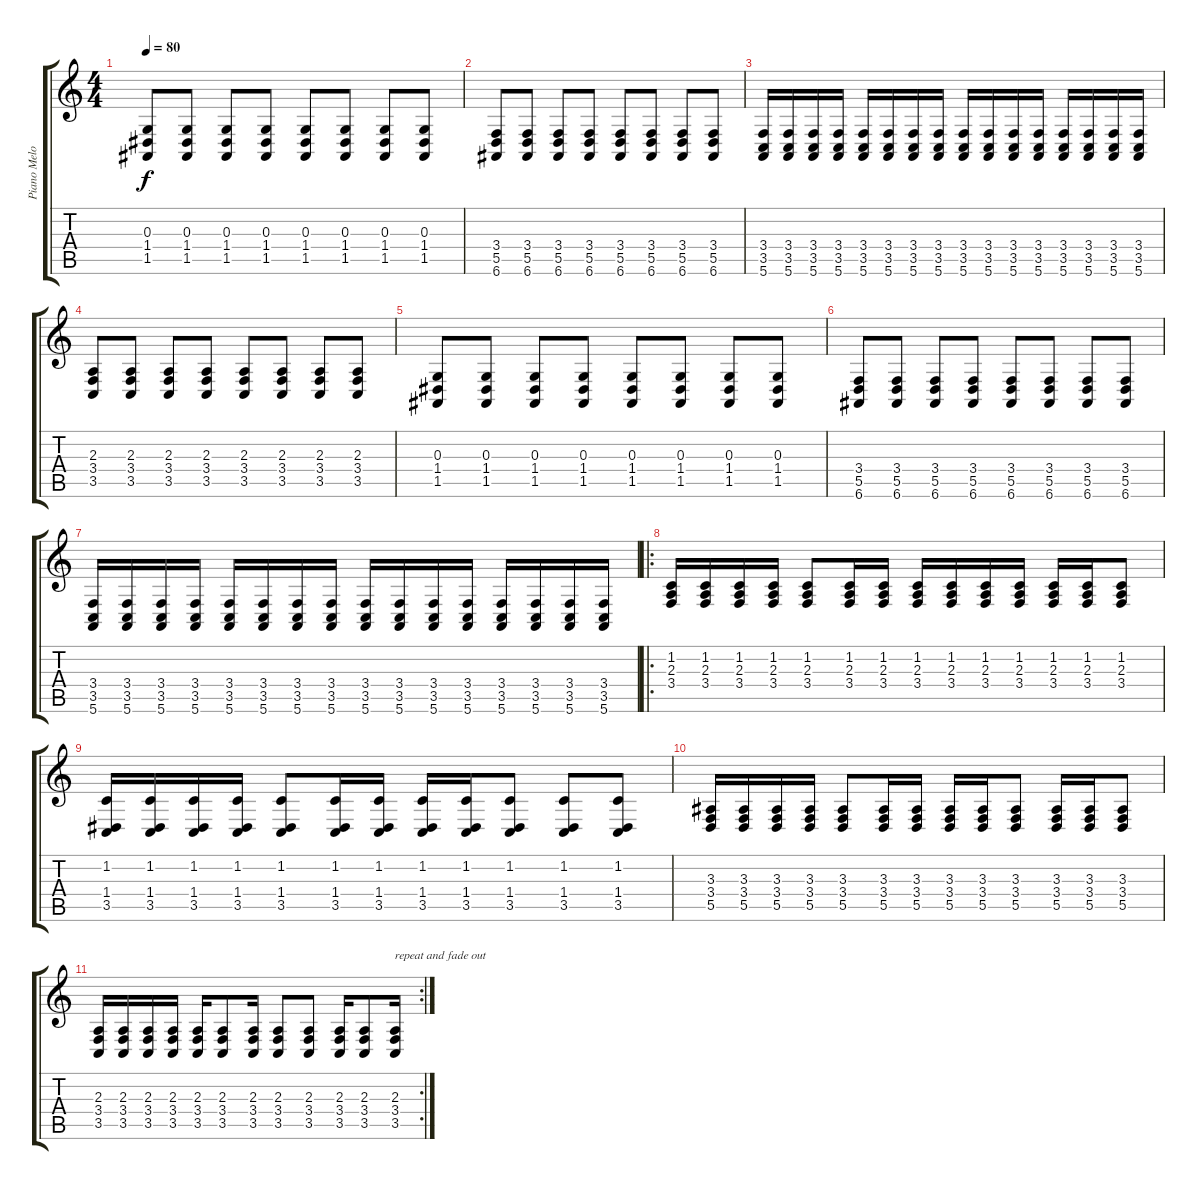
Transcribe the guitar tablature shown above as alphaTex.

\track ("Piano Melody" "Piano Melo") {instrument brightacousticpiano}
\staff {score tabs}
\tuning (E4 B3 G3 D3 A2 E2) {hide}
\ts (4 4)
\tempo 80
\clef g2
\ks c
(0.3 1.4 1.5).8{dy f} (0.3 1.4 1.5).8 (0.3 1.4 1.5).8 (0.3 1.4 1.5).8 (0.3 1.4 1.5).8 (0.3 1.4 1.5).8 (0.3 1.4 1.5).8 (0.3 1.4 1.5).8 |
(3.4 5.5 6.6).8 (3.4 5.5 6.6).8 (3.4 5.5 6.6).8 (3.4 5.5 6.6).8 (3.4 5.5 6.6).8 (3.4 5.5 6.6).8 (3.4 5.5 6.6).8 (3.4 5.5 6.6).8 |
(3.4 3.5 5.6).16 (3.4 3.5 5.6).16 (3.4 3.5 5.6).16 (3.4 3.5 5.6).16 (3.4 3.5 5.6).16 (3.4 3.5 5.6).16 (3.4 3.5 5.6).16 (3.4 3.5 5.6).16 (3.4 3.5 5.6).16 (3.4 3.5 5.6).16 (3.4 3.5 5.6).16 (3.4 3.5 5.6).16 (3.4 3.5 5.6).16 (3.4 3.5 5.6).16 (3.4 3.5 5.6).16 (3.4 3.5 5.6).16 |
(2.3 3.4 3.5).8 (2.3 3.4 3.5).8 (2.3 3.4 3.5).8 (2.3 3.4 3.5).8 (2.3 3.4 3.5).8 (2.3 3.4 3.5).8 (2.3 3.4 3.5).8 (2.3 3.4 3.5).8 |
(0.3 1.4 1.5).8 (0.3 1.4 1.5).8 (0.3 1.4 1.5).8 (0.3 1.4 1.5).8 (0.3 1.4 1.5).8 (0.3 1.4 1.5).8 (0.3 1.4 1.5).8 (0.3 1.4 1.5).8 |
(3.4 5.5 6.6).8 (3.4 5.5 6.6).8 (3.4 5.5 6.6).8 (3.4 5.5 6.6).8 (3.4 5.5 6.6).8 (3.4 5.5 6.6).8 (3.4 5.5 6.6).8 (3.4 5.5 6.6).8 |
(3.4 3.5 5.6).16 (3.4 3.5 5.6).16 (3.4 3.5 5.6).16 (3.4 3.5 5.6).16 (3.4 3.5 5.6).16 (3.4 3.5 5.6).16 (3.4 3.5 5.6).16 (3.4 3.5 5.6).16 (3.4 3.5 5.6).16 (3.4 3.5 5.6).16 (3.4 3.5 5.6).16 (3.4 3.5 5.6).16 (3.4 3.5 5.6).16 (3.4 3.5 5.6).16 (3.4 3.5 5.6).16 (3.4 3.5 5.6).16 |
\ro
(1.2 2.3 3.4).16 (1.2 2.3 3.4).16 (1.2 2.3 3.4).16 (1.2 2.3 3.4).16 (1.2 2.3 3.4).8 (1.2 2.3 3.4).16 (1.2 2.3 3.4).16 (1.2 2.3 3.4).16 (1.2 2.3 3.4).16 (1.2 2.3 3.4).16 (1.2 2.3 3.4).16 (1.2 2.3 3.4).16 (1.2 2.3 3.4).16 (1.2 2.3 3.4).8 |
(1.2 1.4 3.5).16 (1.2 1.4 3.5).16 (1.2 1.4 3.5).16 (1.2 1.4 3.5).16 (1.2 1.4 3.5).8 (1.2 1.4 3.5).16 (1.2 1.4 3.5).16 (1.2 1.4 3.5).16 (1.2 1.4 3.5).16 (1.2 1.4 3.5).8 (1.2 1.4 3.5).8 (1.2 1.4 3.5).8 |
(3.3 3.4 5.5).16 (3.3 3.4 5.5).16 (3.3 3.4 5.5).16 (3.3 3.4 5.5).16 (3.3 3.4 5.5).8 (3.3 3.4 5.5).16 (3.3 3.4 5.5).16 (3.3 3.4 5.5).16 (3.3 3.4 5.5).16 (3.3 3.4 5.5).8 (3.3 3.4 5.5).16 (3.3 3.4 5.5).16 (3.3 3.4 5.5).8 |
\rc 2
(2.3 3.4 3.5).16 (2.3 3.4 3.5).16 (2.3 3.4 3.5).16 (2.3 3.4 3.5).16 (2.3 3.4 3.5).16 (2.3 3.4 3.5).8 (2.3 3.4 3.5).16 (2.3 3.4 3.5).8 (2.3 3.4 3.5).8 (2.3 3.4 3.5).16 (2.3 3.4 3.5).8 (2.3 3.4 3.5).16{txt "repeat and fade out"}
